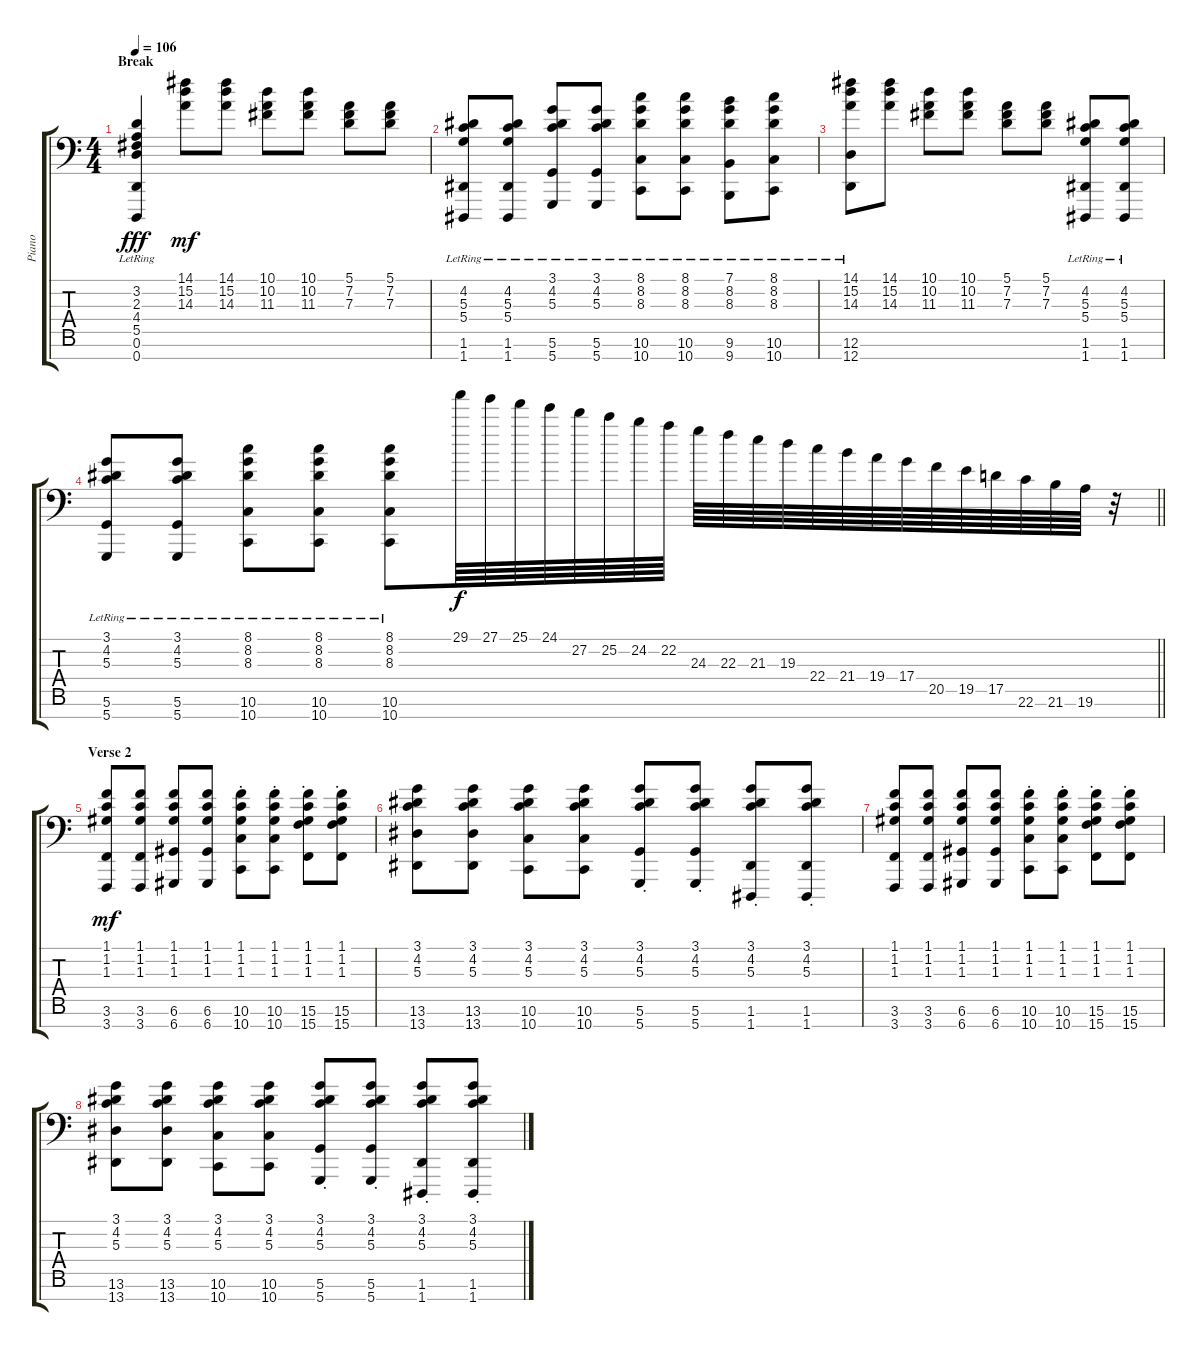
\track ("Piano" "Piano") {instrument acousticgrandpiano}
\staff {score tabs}
\tuning (E4 B3 G3 D3 A2 D2 D1) {hide}
\ts (4 4)
\section ("" "Break")
\tempo 106
\clef f4
\ks c
(3.2 2.3 4.4 5.5 0.6{lr} 0.7{lr}).4{dy fff} (14.1 15.2 14.3).8{dy mf} (14.1 15.2 14.3).8 (10.1 10.2 11.3).8 (10.1 10.2 11.3).8 (5.1 7.2 7.3).8 (5.1 7.2 7.3).8 |
(4.2 5.3 5.4 1.6{lr} 1.7{lr}).8 (4.2 5.3 5.4 1.6{lr} 1.7{lr}).8 (3.1 4.2 5.3 5.6{lr} 5.7{lr}).8 (3.1 4.2 5.3 5.6{lr} 5.7{lr}).8 (8.1 8.2 8.3 10.6{lr} 10.7{lr}).8 (8.1 8.2 8.3 10.6{lr} 10.7{lr}).8 (7.1 8.2 8.3 9.6{lr} 9.7{lr}).8 (8.1 8.2 8.3 10.6{lr} 10.7{lr}).8 |
(14.1 15.2 14.3 12.6{lr} 12.7{lr}).8 (14.1 15.2 14.3).8 (10.1 10.2 11.3).8 (10.1 10.2 11.3).8 (5.1 7.2 7.3).8 (5.1 7.2 7.3).8 (4.2 5.3 5.4 1.6{lr} 1.7{lr}).8 (4.2 5.3 5.4 1.6{lr} 1.7{lr}).8 |
\barLineRight lightlight
(3.1 4.2 5.3 5.6{lr} 5.7{lr}).8 (3.1 4.2 5.3 5.6{lr} 5.7{lr}).8 (8.1 8.2 8.3 10.6{lr} 10.7{lr}).8 (8.1 8.2 8.3 10.6{lr} 10.7{lr}).8 (8.1 8.2 8.3 10.6{lr} 10.7{lr}).8 29.1.64{dy f} 27.1.64 25.1.64 24.1.64 27.2.64 25.2.64 24.2.64 22.2.64 24.3.64 22.3.64 21.3.64 19.3.64 22.4.64 21.4.64 19.4.64 17.4.64 20.5.64 19.5.64 17.5.64 22.6.64 21.6.64 19.6.64 r.32 |
\section ("" "Verse 2")
(1.1 1.2 1.3 3.6 3.7).8{dy mf} (1.1 1.2 1.3 3.6 3.7).8 (1.1 1.2 1.3 6.6 6.7).8 (1.1 1.2 1.3 6.6 6.7).8 (1.1{st} 1.2{st} 1.3{st} 10.6 10.7).8 (1.1{st} 1.2{st} 1.3{st} 10.6 10.7).8 (1.1{st} 1.2{st} 1.3{st} 15.6 15.7).8 (1.1{st} 1.2{st} 1.3{st} 15.6 15.7).8 |
(3.1 4.2 5.3 13.6 13.7).8 (3.1 4.2 5.3 13.6 13.7).8 (3.1 4.2 5.3 10.6 10.7).8 (3.1 4.2 5.3 10.6 10.7).8 (3.1{st} 4.2{st} 5.3{st} 5.6 5.7).8 (3.1{st} 4.2{st} 5.3{st} 5.6 5.7).8 (3.1{st} 4.2{st} 5.3{st} 1.6 1.7).8 (3.1{st} 4.2{st} 5.3{st} 1.6 1.7).8 |
(1.1 1.2 1.3 3.6 3.7).8 (1.1 1.2 1.3 3.6 3.7).8 (1.1 1.2 1.3 6.6 6.7).8 (1.1 1.2 1.3 6.6 6.7).8 (1.1{st} 1.2{st} 1.3{st} 10.6 10.7).8 (1.1{st} 1.2{st} 1.3{st} 10.6 10.7).8 (1.1{st} 1.2{st} 1.3{st} 15.6 15.7).8 (1.1{st} 1.2{st} 1.3{st} 15.6 15.7).8 |
(3.1 4.2 5.3 13.6 13.7).8 (3.1 4.2 5.3 13.6 13.7).8 (3.1 4.2 5.3 10.6 10.7).8 (3.1 4.2 5.3 10.6 10.7).8 (3.1{st} 4.2{st} 5.3{st} 5.6 5.7).8 (3.1{st} 4.2{st} 5.3{st} 5.6 5.7).8 (3.1{st} 4.2{st} 5.3{st} 1.6 1.7).8 (3.1{st} 4.2{st} 5.3{st} 1.6 1.7).8
